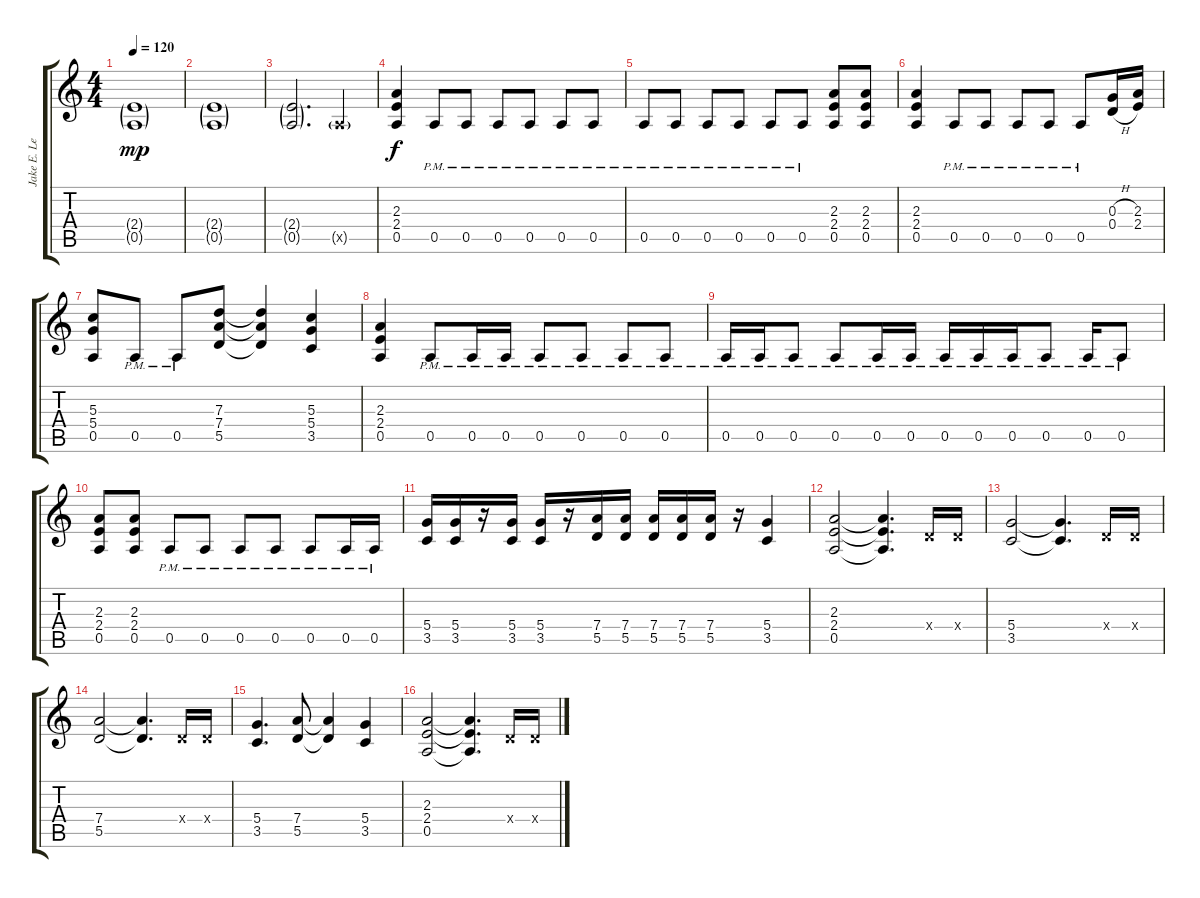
\track ("Jake E. Lee Rhythm" "Jake E. Le") {instrument overdrivenguitar}
\staff {score tabs}
\tuning (E4 B3 G3 D3 A2 E2) {hide}
\ts (4 4)
\tempo 120
\clef g2
\ks c
(2.4{g} 0.5{g}).1{dy mp} |
(2.4{g} 0.5{g}).1 |
(2.4{g} 0.5{g}).2{d} 0.5{g x}.4 |
(2.3 2.4 0.5).4{dy f} 0.5{pm}.8 0.5{pm}.8 0.5{pm}.8 0.5{pm}.8 0.5{pm}.8 0.5{pm}.8 |
0.5{pm}.8 0.5{pm}.8 0.5{pm}.8 0.5{pm}.8 0.5{pm}.8 0.5{pm}.8 (2.3 2.4 0.5).8 (2.3 2.4 0.5).8 |
(2.3 2.4 0.5).4 0.5{pm}.8 0.5{pm}.8 0.5{pm}.8 0.5{pm}.8 0.5{pm}.8 (0.3{h} 0.4{h}).16 (2.3 2.4).16 |
(5.3 5.4 0.5).8 0.5{pm}.8 0.5{pm}.8 (7.3 7.4 5.5).8 (7.3{t} 7.4{t} 5.5{t}).4 (5.3 5.4 3.5).4 |
(2.3 2.4 0.5).4 0.5{pm}.8 0.5{pm}.16 0.5{pm}.16 0.5{pm}.8 0.5{pm}.8 0.5{pm}.8 0.5{pm}.8 |
0.5{pm}.16 0.5{pm}.16 0.5{pm}.8 0.5{pm}.8 0.5{pm}.16 0.5{pm}.16 0.5{pm}.16 0.5{pm}.16 0.5{pm}.16 0.5{pm}.8 0.5{pm}.16 0.5{pm}.8 |
(2.3 2.4 0.5).8 (2.3 2.4 0.5).8 0.5{pm}.8 0.5{pm}.8 0.5{pm}.8 0.5{pm}.8 0.5{pm}.8 0.5{pm}.16 0.5{pm}.16 |
(5.4 3.5).16 (5.4 3.5).16 r.16 (5.4 3.5).16 (5.4 3.5).16 r.16 (7.4 5.5).16 (7.4 5.5).16 (7.4 5.5).16 (7.4 5.5).16 (7.4 5.5).16 r.16 (5.4 3.5).4 |
(2.3 2.4 0.5).2 (2.3{t} 2.4{t} 0.5{t}).4{d} 0.4{x}.16 0.4{x}.16 |
(5.4 3.5).2 (5.4{t} 3.5{t}).4{d} 0.4{x}.16 0.4{x}.16 |
(7.4 5.5).2 (7.4{t} 5.5{t}).4{d} 0.4{x}.16 0.4{x}.16 |
(5.4 3.5).4{d} (7.4 5.5).8 (7.4{t} 5.5{t}).4 (5.4 3.5).4 |
(2.3 2.4 0.5).2 (2.3{t} 2.4{t} 0.5{t}).4{d} 0.4{x}.16 0.4{x}.16
